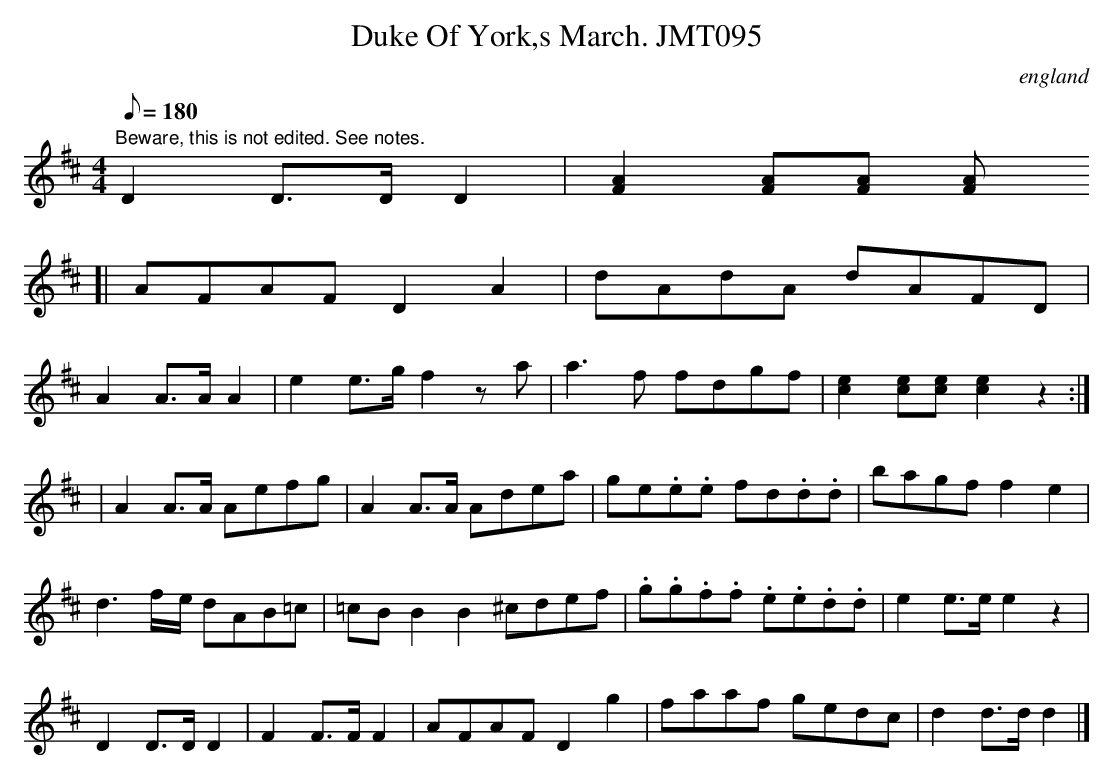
X:1
T:Duke Of York,s March. JMT095
O:england
M:4/4
L:1/8
Q:180
K:D
"Beware, this is not edited. See notes."D2 D>D D2|[F2A2] [F>A>][FA] [F2A
2]|AFAF D2A2|dAdA dAFD|
A2 A>A A2|e2 e>g f2za|a3f fdgf|[c2e2] [c>e>][ce] [c2e2]z2:|
|A2 A>A Aefg|A2 A>A Adea|g-e.e.e f-d.d.d|bagf f2e2|
d3f/-e/ dAB=c|=cB B2B2  ^cdef|.g.g.f.f .e.e.d.d|e2 e>e e2z2|
D2D>DD2|F2F>FF2|AFAFD2g2|f-aa-f gedc|d2d>dd2|]
